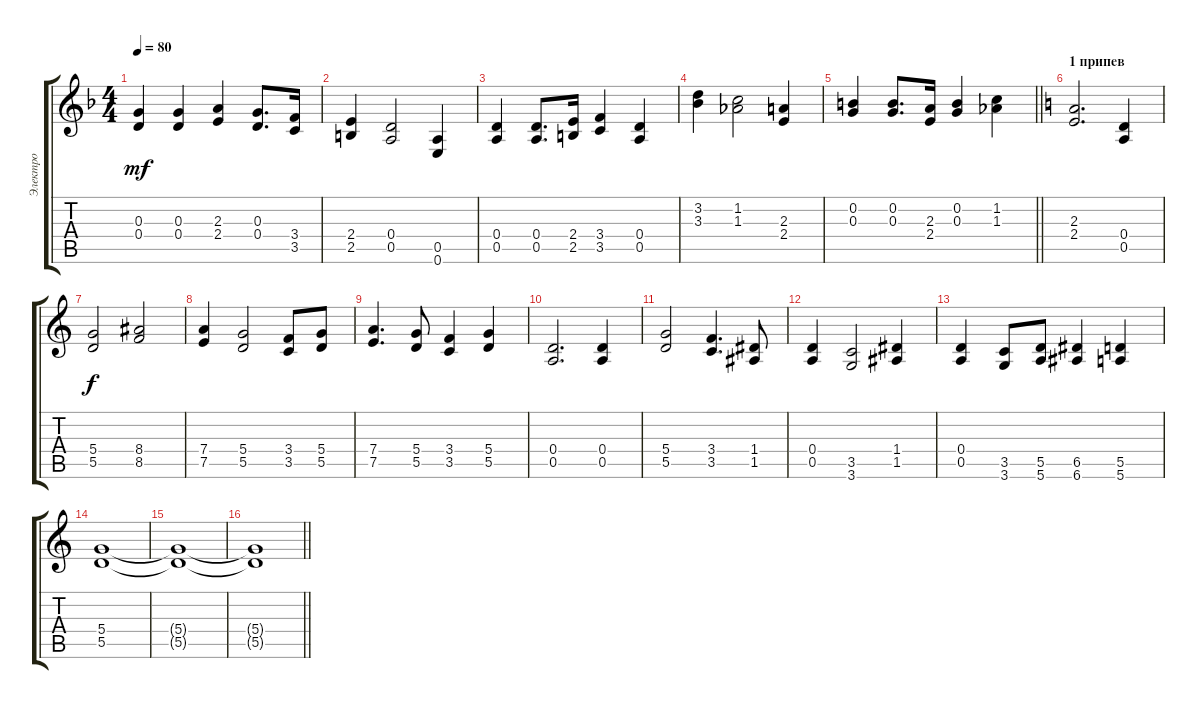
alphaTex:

\track ("Электро " "Электро ") {instrument overdrivenguitar}
\staff {score tabs}
\tuning (E4 B3 G3 D3 A2 E2) {hide}
\ts (4 4)
\tempo 80
\clef g2
\ks f
(0.3 0.4).4{dy mf} (0.3 0.4).4 (2.3 2.4).4 (0.3 0.4).8{d} (3.4 3.5).16 |
(2.4 2.5).4 (0.4 0.5).2 (0.5 0.6).4 |
(0.4 0.5).4 (0.4 0.5).8{d} (2.4 2.5).16 (3.4 3.5).4 (0.4 0.5).4 |
(3.2 3.3).4 (1.2 1.3).2 (2.3 2.4).4 |
\barLineRight lightlight
(0.2 0.3).4 (0.2 0.3).8{d} (2.3 2.4).16 (0.2 0.3).4 (1.2 1.3).4 |
\section ("" "1 припев")
\ks c
(2.3 2.4).2{d} (0.4 0.5).4{balance 12} |
(5.4 5.5).2{dy f} (8.4 8.5).2 |
(7.4 7.5).4 (5.4 5.5).2 (3.4 3.5).8 (5.4 5.5).8 |
(7.4 7.5).4{d} (5.4 5.5).8 (3.4 3.5).4 (5.4 5.5).4 |
(0.4 0.5).2{d} (0.4 0.5).4 |
(5.4 5.5).2 (3.4 3.5).4{d} (1.4 1.5).8 |
(0.4 0.5).4 (3.5 3.6).2 (1.4 1.5).4 |
(0.4 0.5).4 (3.5 3.6).8 (5.5 5.6).8 (6.5 6.6).4 (5.5 5.6).4 |
(5.4 5.5).1{volume 0} |
(5.4{t} 5.5{t}).1 |
\barLineRight lightlight
(5.4{t} 5.5{t}).1
